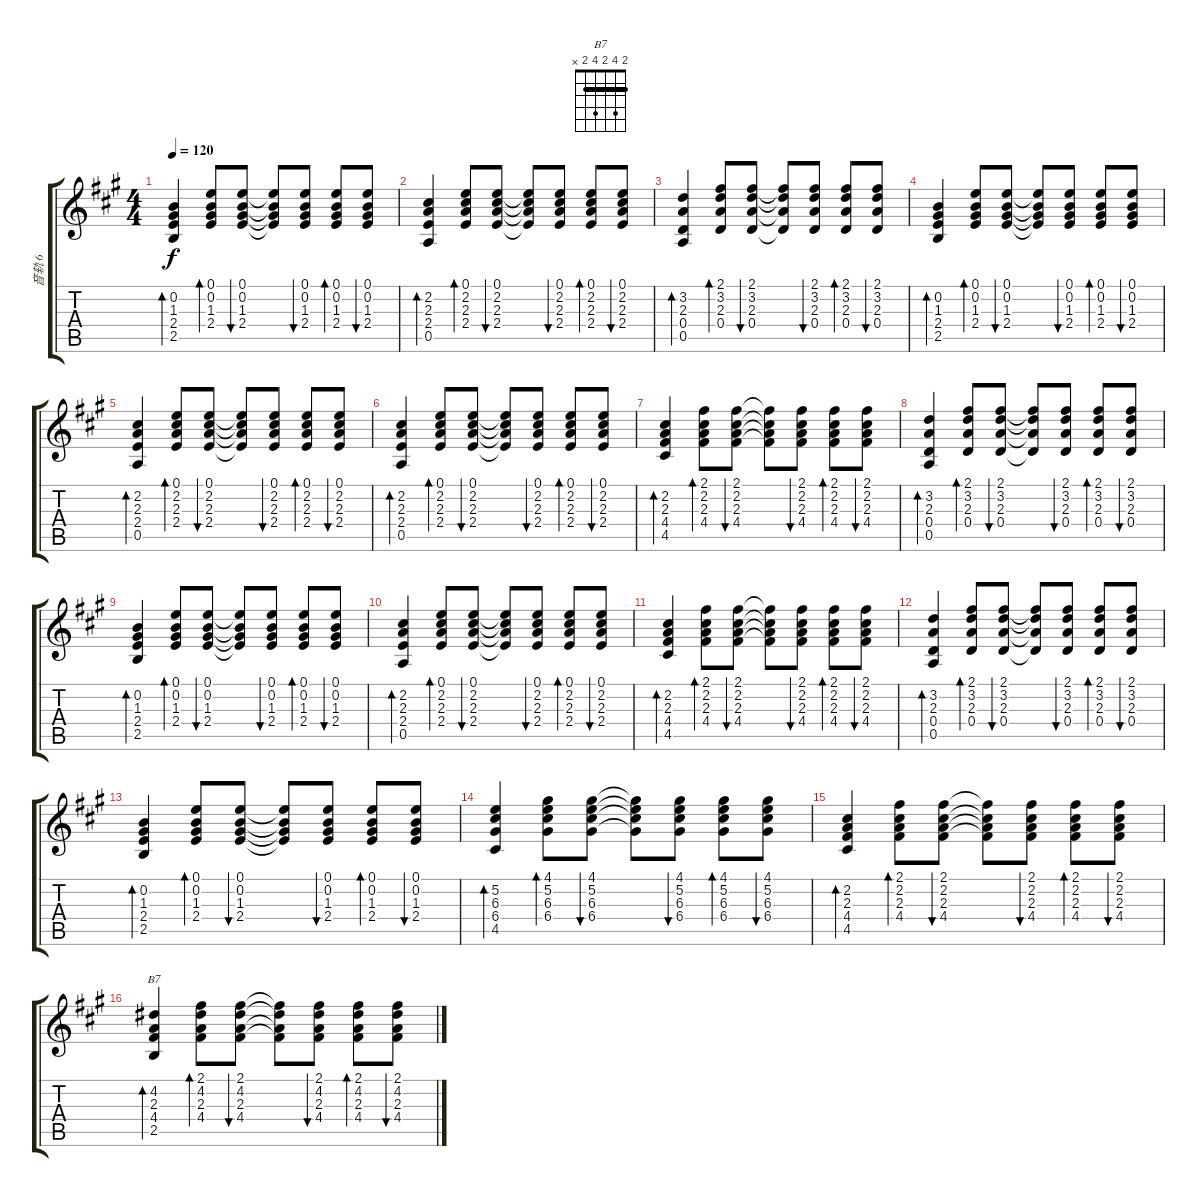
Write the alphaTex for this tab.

\track ("音轨 6" "音轨 6") {instrument electricguitarclean}
\staff {score tabs}
\tuning (E4 B3 G3 D3 A2 E2) {hide}
\chord ("B7" 2 4 2 4 2 x) {barre 2}
\ts (4 4)
\tempo 120
\clef g2
\ks a
(0.2 1.3 2.4 2.5).4{bd 60 dy f} (0.1 0.2 1.3 2.4).8{bd 60} (0.1 0.2 1.3 2.4).8{bu 60} (0.1{t} 0.2{t} 1.3{t} 2.4{t}).8 (0.1 0.2 1.3 2.4).8{bu 60} (0.1 0.2 1.3 2.4).8{bd 60} (0.1 0.2 1.3 2.4).8{bu 60} |
(2.2 2.3 2.4 0.5).4{bd 60} (0.1 2.2 2.3 2.4).8{bd 60} (0.1 2.2 2.3 2.4).8{bu 60} (0.1{t} 2.2{t} 2.3{t} 2.4{t}).8 (0.1 2.2 2.3 2.4).8{bu 60} (0.1 2.2 2.3 2.4).8{bd 60} (0.1 2.2 2.3 2.4).8{bu 60} |
(3.2 2.3 0.4 0.5).4{bd 60} (2.1 3.2 2.3 0.4).8{bd 60} (2.1 3.2 2.3 0.4).8{bu 60} (2.1{t} 3.2{t} 2.3{t} 0.4{t}).8 (2.1 3.2 2.3 0.4).8{bu 60} (2.1 3.2 2.3 0.4).8{bd 60} (2.1 3.2 2.3 0.4).8{bu 60} |
(0.2 1.3 2.4 2.5).4{bd 60} (0.1 0.2 1.3 2.4).8{bd 60} (0.1 0.2 1.3 2.4).8{bu 60} (0.1{t} 0.2{t} 1.3{t} 2.4{t}).8 (0.1 0.2 1.3 2.4).8{bu 60} (0.1 0.2 1.3 2.4).8{bd 60} (0.1 0.2 1.3 2.4).8{bu 60} |
(2.2 2.3 2.4 0.5).4{bd 60} (0.1 2.2 2.3 2.4).8{bd 60} (0.1 2.2 2.3 2.4).8{bu 60} (0.1{t} 2.2{t} 2.3{t} 2.4{t}).8 (0.1 2.2 2.3 2.4).8{bu 60} (0.1 2.2 2.3 2.4).8{bd 60} (0.1 2.2 2.3 2.4).8{bu 60} |
(2.2 2.3 2.4 0.5).4{bd 60} (0.1 2.2 2.3 2.4).8{bd 60} (0.1 2.2 2.3 2.4).8{bu 60} (0.1{t} 2.2{t} 2.3{t} 2.4{t}).8 (0.1 2.2 2.3 2.4).8{bu 60} (0.1 2.2 2.3 2.4).8{bd 60} (0.1 2.2 2.3 2.4).8{bu 60} |
(2.2 2.3 4.4 4.5).4{bd 60} (2.1 2.2 2.3 4.4).8{bd 60} (2.1 2.2 2.3 4.4).8{bu 60} (2.1{t} 2.2{t} 2.3{t} 4.4{t}).8 (2.1 2.2 2.3 4.4).8{bu 60} (2.1 2.2 2.3 4.4).8{bd 60} (2.1 2.2 2.3 4.4).8{bu 60} |
(3.2 2.3 0.4 0.5).4{bd 60} (2.1 3.2 2.3 0.4).8{bd 60} (2.1 3.2 2.3 0.4).8{bu 60} (2.1{t} 3.2{t} 2.3{t} 0.4{t}).8 (2.1 3.2 2.3 0.4).8{bu 60} (2.1 3.2 2.3 0.4).8{bd 60} (2.1 3.2 2.3 0.4).8{bu 60} |
(0.2 1.3 2.4 2.5).4{bd 60} (0.1 0.2 1.3 2.4).8{bd 60} (0.1 0.2 1.3 2.4).8{bu 60} (0.1{t} 0.2{t} 1.3{t} 2.4{t}).8 (0.1 0.2 1.3 2.4).8{bu 60} (0.1 0.2 1.3 2.4).8{bd 60} (0.1 0.2 1.3 2.4).8{bu 60} |
(2.2 2.3 2.4 0.5).4{bd 60} (0.1 2.2 2.3 2.4).8{bd 60} (0.1 2.2 2.3 2.4).8{bu 60} (0.1{t} 2.2{t} 2.3{t} 2.4{t}).8 (0.1 2.2 2.3 2.4).8{bu 60} (0.1 2.2 2.3 2.4).8{bd 60} (0.1 2.2 2.3 2.4).8{bu 60} |
(2.2 2.3 4.4 4.5).4{bd 60} (2.1 2.2 2.3 4.4).8{bd 60} (2.1 2.2 2.3 4.4).8{bu 60} (2.1{t} 2.2{t} 2.3{t} 4.4{t}).8 (2.1 2.2 2.3 4.4).8{bu 60} (2.1 2.2 2.3 4.4).8{bd 60} (2.1 2.2 2.3 4.4).8{bu 60} |
(3.2 2.3 0.4 0.5).4{bd 60} (2.1 3.2 2.3 0.4).8{bd 60} (2.1 3.2 2.3 0.4).8{bu 60} (2.1{t} 3.2{t} 2.3{t} 0.4{t}).8 (2.1 3.2 2.3 0.4).8{bu 60} (2.1 3.2 2.3 0.4).8{bd 60} (2.1 3.2 2.3 0.4).8{bu 60} |
(0.2 1.3 2.4 2.5).4{bd 60} (0.1 0.2 1.3 2.4).8{bd 60} (0.1 0.2 1.3 2.4).8{bu 60} (0.1{t} 0.2{t} 1.3{t} 2.4{t}).8 (0.1 0.2 1.3 2.4).8{bu 60} (0.1 0.2 1.3 2.4).8{bd 60} (0.1 0.2 1.3 2.4).8{bu 60} |
(5.2 6.3 6.4 4.5).4{bd 60} (4.1 5.2 6.3 6.4).8{bd 60} (4.1 5.2 6.3 6.4).8{bu 60} (4.1{t} 5.2{t} 6.3{t} 6.4{t}).8 (4.1 5.2 6.3 6.4).8{bu 60} (4.1 5.2 6.3 6.4).8{bd 60} (4.1 5.2 6.3 6.4).8{bu 60} |
(2.2 2.3 4.4 4.5).4{bd 60} (2.1 2.2 2.3 4.4).8{bd 60} (2.1 2.2 2.3 4.4).8{bu 60} (2.1{t} 2.2{t} 2.3{t} 4.4{t}).8 (2.1 2.2 2.3 4.4).8{bu 60} (2.1 2.2 2.3 4.4).8{bd 60} (2.1 2.2 2.3 4.4).8{bu 60} |
(4.2 2.3 4.4 2.5).4{bd 60 ch "B7"} (2.1 4.2 2.3 4.4).8{bd 60} (2.1 4.2 2.3 4.4).8{bu 60} (2.1{t} 4.2{t} 2.3{t} 4.4{t}).8 (2.1 4.2 2.3 4.4).8{bu 60} (2.1 4.2 2.3 4.4).8{bd 60} (2.1 4.2 2.3 4.4).8{bu 60}
